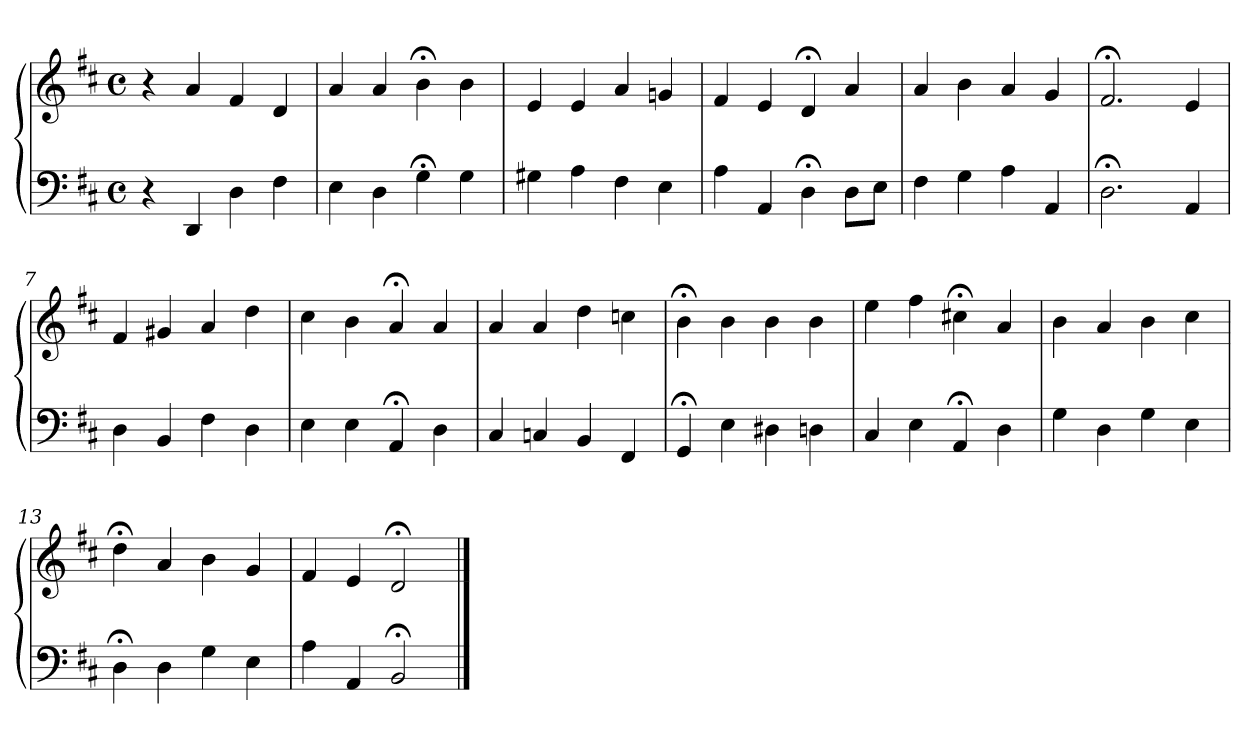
**kern	**kern
*part1	*part1
*staff2	*staff1
*clefF4	*clefG2
*k[f#c#]	*k[f#c#]
*M4/4	*M4/4
*met(c)	*met(c)
=1	=1
4r	4r
4DD	4a
4D	4f#
4F#	4d
=2	=2
4E	4a
4D	4a
4G;<	4b;<
4G	4b
=3	=3
4G#X	4e
4A	4e
4F#	4a
4E	4gn
=4	=4
4A	4f#
4AA	4e
4D;<	4d;<
8DL	4a
8EJ	.
=5	=5
4F#	4a
4G	4b
4A	4a
4AA	4g
=6	=6
2.D;<	2.f#;<
4AA	4e
=7	=7
4D	4f#
4BB	4g#X
4F#	4a
4D	4dd
!!LO:LB:g=z
=8	=8
4E	4cc#
4E	4b
4AA;<	4a;<
4D	4a
=9	=9
4C#	4a
4Cn	4a
4BB	4dd
4FF#	4ccn
=10	=10
4GG;<	4b;<
4E	4b
4D#X	4b
4Dn	4b
=11	=11
4C#	4ee
4E	4ff#
4AA;<	4cc#X;<
4D	4a
=12	=12
4G	4b
4D	4a
4G	4b
4E	4cc#
=13	=13
4D;<	4dd;<
4D	4a
4G	4b
4E	4g
=14	=14
4A	4f#
4AA	4e
2BB;<	2d;<
==	==
*-	*-
